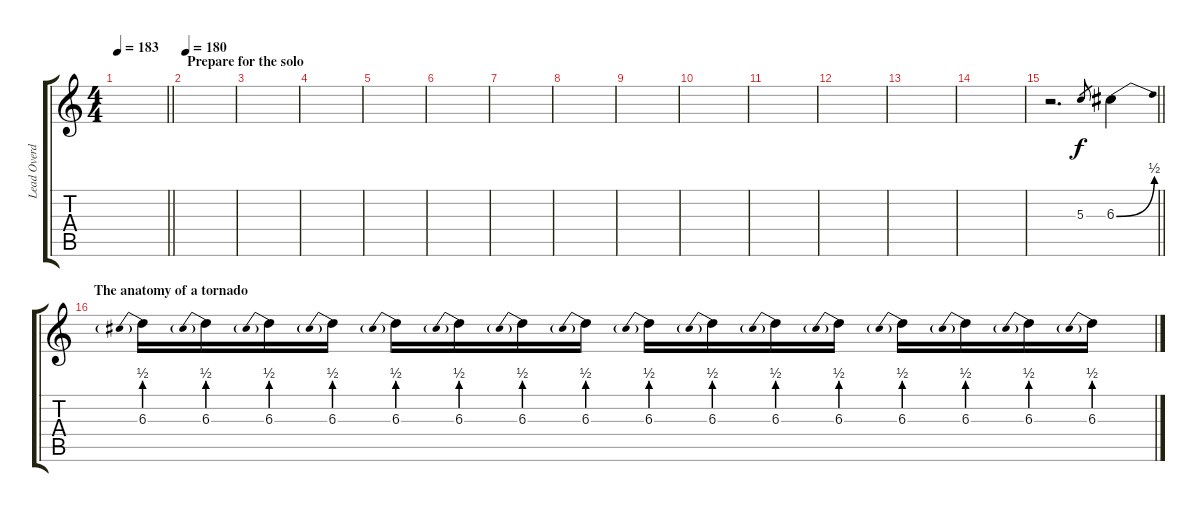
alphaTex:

\track ("Lead Overdub" "Lead Overd") {instrument distortionguitar}
\staff {score tabs}
\tuning (E4 B3 G3 D3 A2 D2) {hide}
\ts (4 4)
\tempo 183
\clef g2
\barLineRight lightlight
\ks c
|
\section ("" "Prepare for the solo")
\tempo 180
|
|
|
|
|
|
|
|
|
|
|
|
|
\barLineRight lightlight
r.2{d} 5.3.8{gr} 6.3{be (bend 0 0 60 2)}.4 |
\section ("" "The anatomy of a tornado")
6.3{be (prebend 0 2 60 2)}.16 6.3{be (prebend 0 2 60 2)}.16 6.3{be (prebend 0 2 60 2)}.16 6.3{be (prebend 0 2 60 2)}.16 6.3{be (prebend 0 2 60 2)}.16 6.3{be (prebend 0 2 60 2)}.16 6.3{be (prebend 0 2 60 2)}.16 6.3{be (prebend 0 2 60 2)}.16 6.3{be (prebend 0 2 60 2)}.16 6.3{be (prebend 0 2 60 2)}.16 6.3{be (prebend 0 2 60 2)}.16 6.3{be (prebend 0 2 60 2)}.16 6.3{be (prebend 0 2 60 2)}.16 6.3{be (prebend 0 2 60 2)}.16 6.3{be (prebend 0 2 60 2)}.16 6.3{be (prebend 0 2 60 2)}.16
